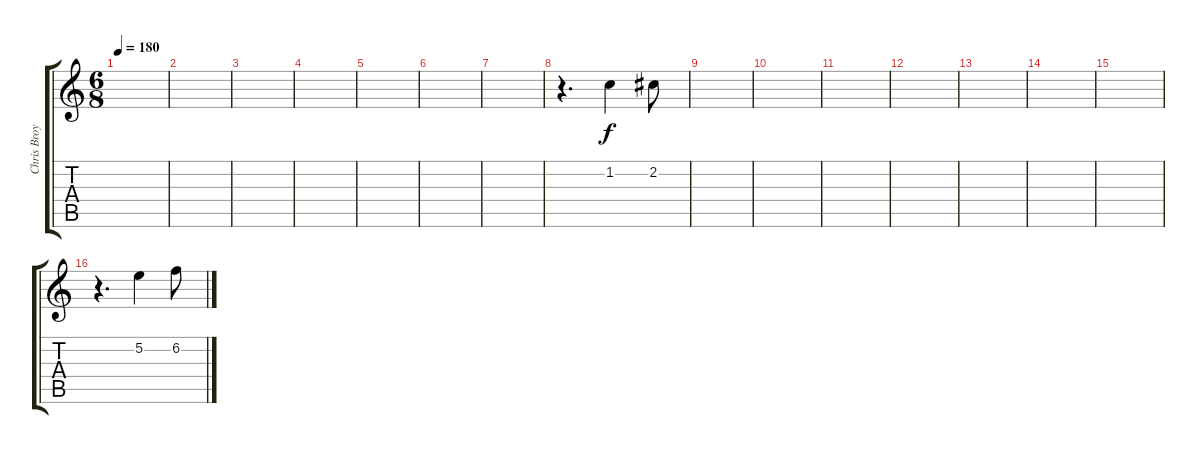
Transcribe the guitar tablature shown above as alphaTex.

\track ("Chris Broyles" "Chris Broy") {instrument overdrivenguitar}
\staff {score tabs}
\tuning (E4 B3 G3 D3 A2 D2) {hide}
\ts (6 8)
\tempo 180
\clef g2
\ks c
|
|
|
|
|
|
|
r.4{d} 1.2.4 2.2.8 |
|
|
|
|
|
|
|
r.4{d} 5.2.4 6.2.8
